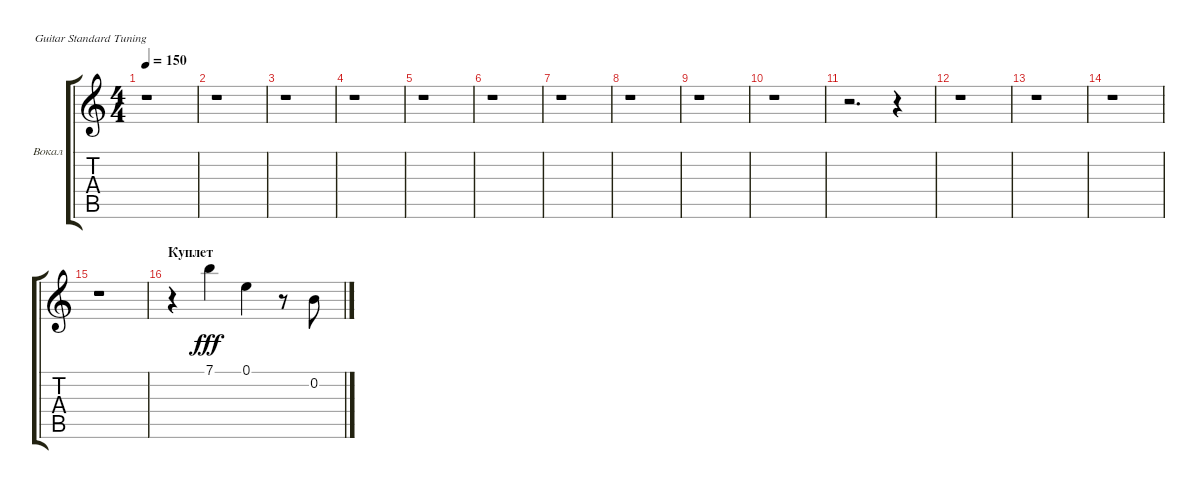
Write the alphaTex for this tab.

\bracketExtendMode groupsimilarinstruments
\firstSystemTrackNameOrientation horizontal
\otherSystemsTrackNameOrientation horizontal
\track ("Валерий Кипелов" "Вокал") {instrument tenorsax}
\staff {score tabs}
\tuning (E4 B3 G3 D3 A2 E2)
\displaytranspose 12
\ts (4 4)
\tempo 150
\clef g2
\ks c
r.1{dy f} |
r.1 |
r.1 |
r.1 |
r.1 |
r.1 |
r.1 |
r.1 |
r.1 |
r.1 |
r.2{d} r.4 |
r.1 |
r.1 |
\section ("" "")
r.1 |
r.1 |
\section ("" "Куплет")
r.4 7.1.4{dy fff} 0.1.4 r.8 0.2.8
